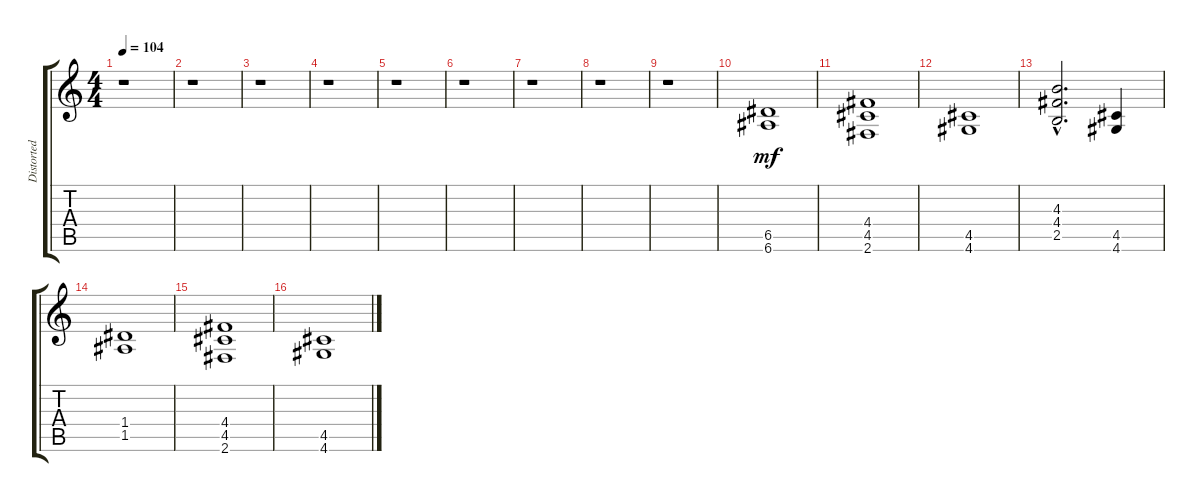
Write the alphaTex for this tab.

\track ("Distorted" "Distorted") {instrument distortionguitar}
\staff {score tabs}
\tuning (E4 B3 G3 D3 A2 E2) {hide}
\ts (4 4)
\tempo 104
\clef g2
\ks c
r.1{dy mf} |
r.1 |
r.1 |
r.1 |
r.1 |
r.1 |
r.1 |
r.1 |
r.1 |
(6.5 6.6).1 |
(4.4 4.5 2.6).1 |
(4.5 4.6).1 |
(4.3{hac} 4.4{hac} 2.5{hac}).2{d} (4.5 4.6).4 |
(1.4 1.5).1 |
(4.4 4.5 2.6).1 |
(4.5 4.6).1
